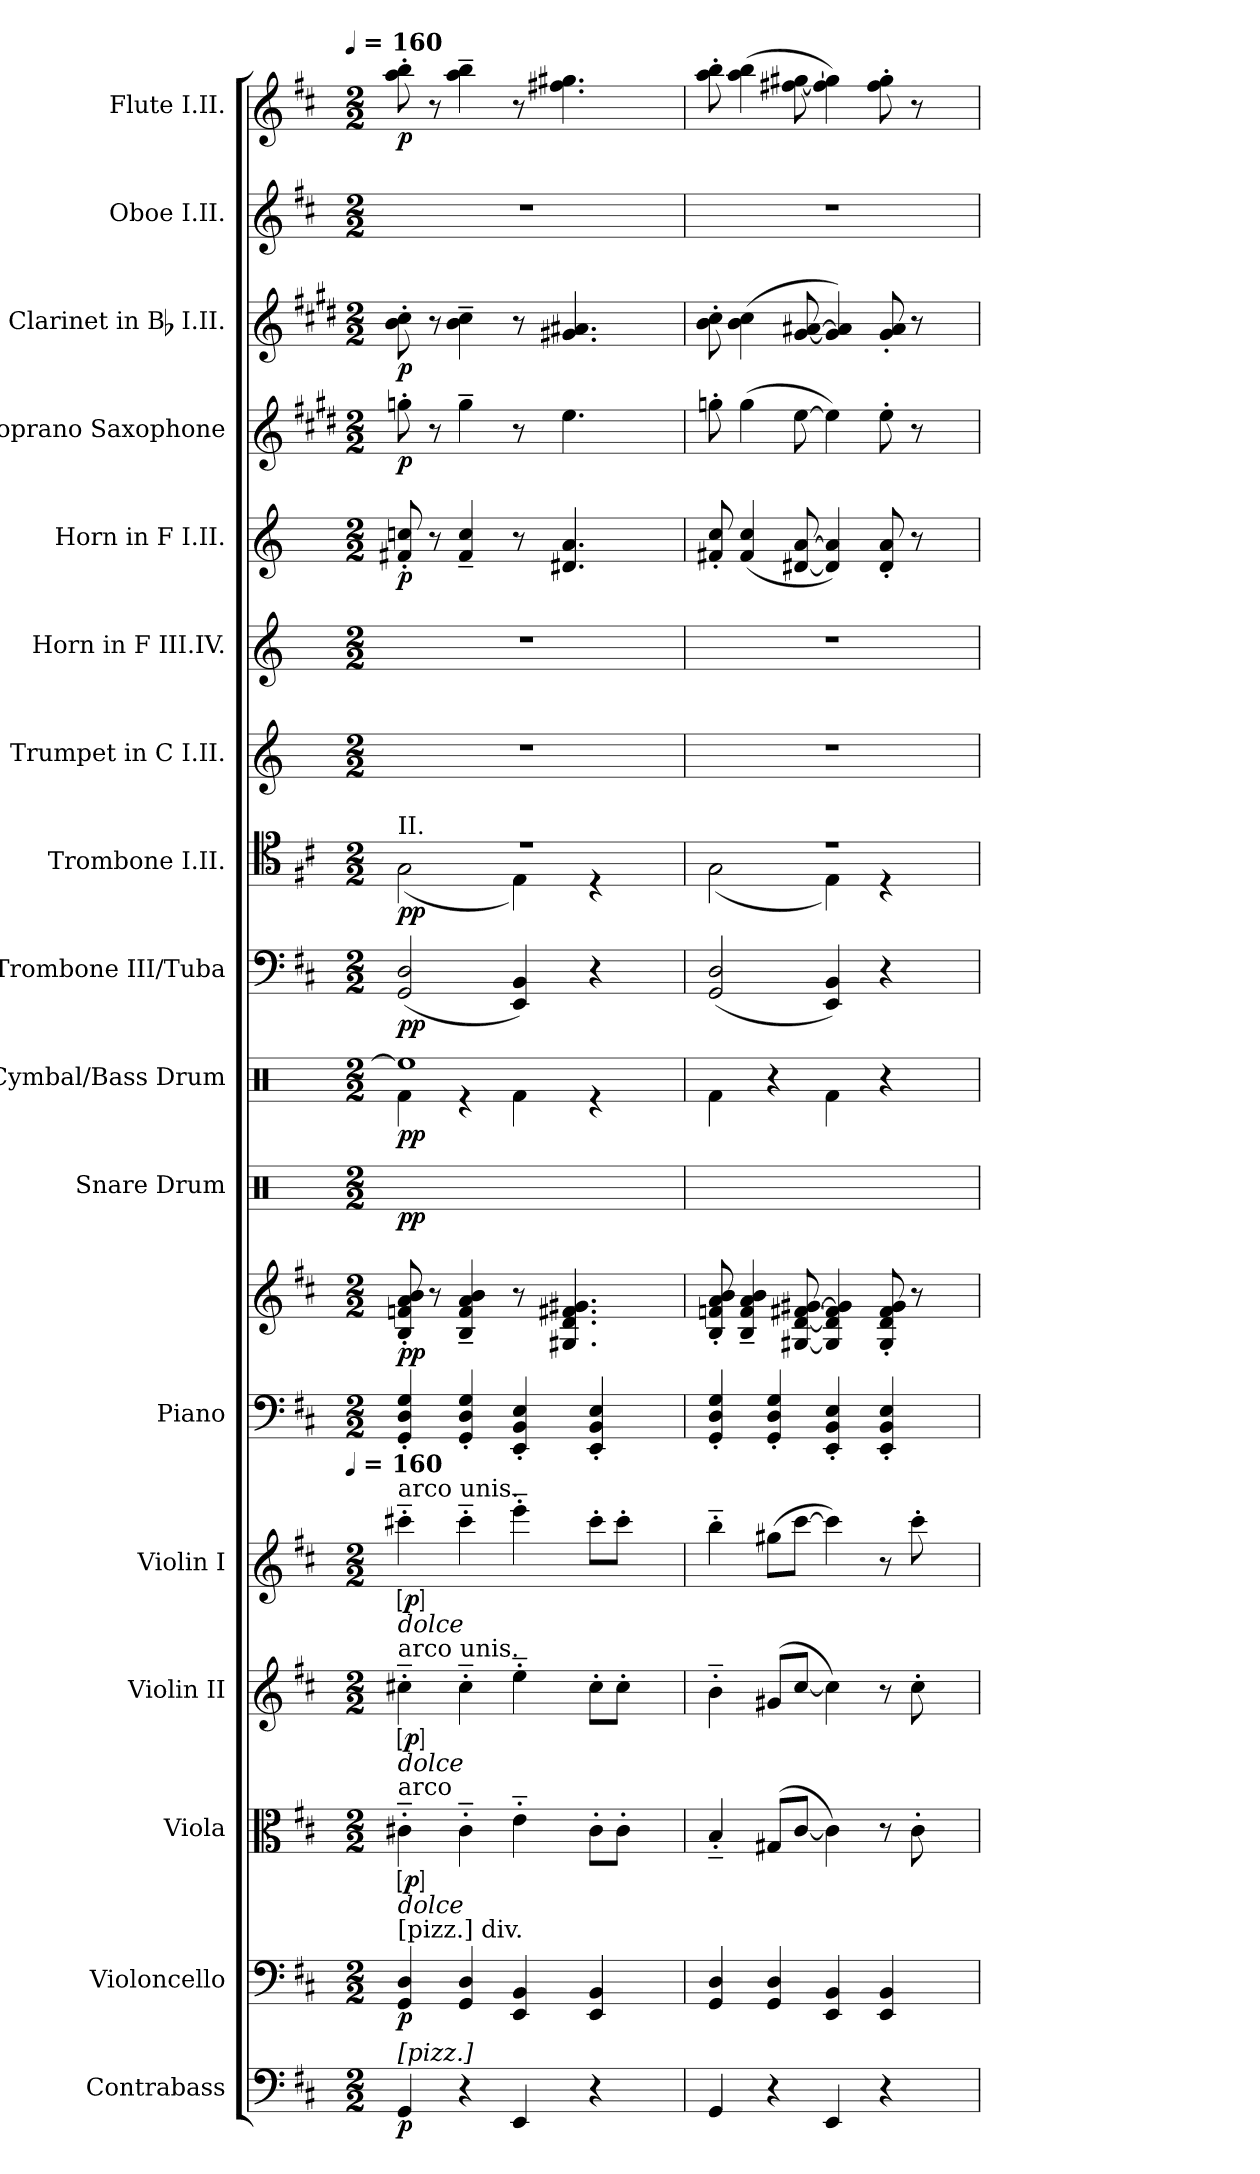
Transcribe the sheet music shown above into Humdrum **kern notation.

**kern	**dynam	**kern	**dynam	**kern	**dynam	**kern	**dynam	**kern	**dynam	**kern	**kern	**dynam	**kern	**dynam	**kern	**dynam	**kern	**dynam	**kern	**dynam	**kern	**kern	**kern	**dynam	**kern	**dynam	**kern	**dynam	**kern	**kern	**dynam
*part17	*part17	*part16	*part16	*part15	*part15	*part14	*part14	*part13	*part13	*part12	*part12	*part12	*part11	*part11	*part10	*part10	*part9	*part9	*part8	*part8	*part7	*part6	*part5	*part5	*part4	*part4	*part3	*part3	*part2	*part1	*part1
*staff18	*staff18	*staff17	*staff17	*staff16	*staff16	*staff15	*staff15	*staff14	*staff14	*staff13	*staff12	*staff12/13	*staff11	*staff11	*staff10	*staff10	*staff9	*staff9	*staff8	*staff8	*staff7	*staff6	*staff5	*staff5	*staff4	*staff4	*staff3	*staff3	*staff2	*staff1	*staff1
*I"Contrabass	*	*I"Violoncello	*	*I"Viola	*	*I"Violin II	*	*I"Violin I	*	*I"Piano	*	*	*I"Snare Drum	*	*I"Cymbal/Bass Drum	*	*I"Trombone III/Tuba	*	*I"Trombone I.II.	*	*I"Trumpet in C I.II.	*I"Horn in F III.IV.	*I"Horn in F I.II.	*	*I"Soprano Saxophone	*	*I"Clarinet in Bb I.II.	*	*I"Oboe I.II.	*I"Flute I.II.	*
*I'Cb.	*	*I'Vc.	*	*I'Vla.	*	*I'Vln. II	*	*I'Vln. I	*	*I'Pno.	*	*	*I'S.Drum	*	*I'Cymb./B.D.	*	*I'Tbn.3/Tba.	*	*I'Tbn.	*	*	*I'Hn.	*I'Hn.	*	*I'Sop. Sax.	*	*I'Cl.	*	*I'Ob.	*I'Fl.	*
*clefF4	*	*clefF4	*	*clefC3	*	*clefG2	*	*clefG2	*	*clefF4	*clefG2	*	*clefX	*	*clefX	*	*clefF4	*	*clefC4	*	*clefG2	*clefG2	*clefG2	*	*clefG2	*	*clefG2	*	*clefG2	*clefG2	*
*	*	*	*	*	*	*	*	*	*	*	*	*	*	*	*	*	*	*	*	*	*	*ITrd4c7	*ITrd4c7	*	*ITrd1c2	*	*ITrd1c2	*	*	*	*
*k[f#c#]	*	*k[f#c#]	*	*k[f#c#]	*	*k[f#c#]	*	*k[f#c#]	*	*k[f#c#]	*k[f#c#]	*	*k[]	*	*k[]	*	*k[f#c#]	*	*k[f#c#]	*	*k[]	*k[b-]	*k[b-]	*	*k[f#c#]	*	*k[f#c#]	*	*k[f#c#]	*k[f#c#]	*
*D:	*	*D:	*	*D:	*	*D:	*	*D:	*	*D:	*D:	*	*C:	*	*C:	*	*D:	*	*D:	*	*C:	*F:	*F:	*	*D:	*	*D:	*	*D:	*D:	*
!!LO:TX:omd:t=[quarter] = 160
*M2/2	*	*M2/2	*	*M2/2	*	*M2/2	*	*M2/2	*	*M2/2	*M2/2	*	*M2/2	*	*M2/2	*	*M2/2	*	*M2/2	*	*M2/2	*M2/2	*M2/2	*	*M2/2	*	*M2/2	*	*M2/2	*M2/2	*
*MM160	*	*MM160	*	*MM160	*	*MM160	*	*MM160	*	*MM160	*MM160	*	*MM160	*	*MM160	*	*MM160	*	*MM160	*	*MM160	*MM160	*MM160	*	*MM160	*	*MM160	*	*MM160	*MM160	*
=1	=1	=1	=1	=1	=1	=1	=1	=1	=1	=1	=1	=1	=1	=1	=1	=1	=1	=1	=1	=1	=1	=1	=1	=1	=1	=1	=1	=1	=1	=1	=1
!	!	!	!	!	!	!	!	!LO:TX:t=[quarter] = 160	!	!	!	!	!	!	!	!	!	!	!	!	!	!	!	!	!	!	!	!	!	!	!
.	.	.	.	.	.	.	.	.	.	.	.	.	8qR/	.	.	.	.	.	.	.	.	.	.	.	.	.	.	.	.	.	.
*	*	*	*	*	*	*	*	*	*	*	*	*	*	*	*^	*	*	*	*^	*	*	*	*	*	*	*	*	*	*	*	*
!	!	!	!	!	!	!	!	!	!	!	!	!	!	!	!	!	!	!	!	!LO:TX:a:t=II.	!	!	!	!	!	!	!	!	!	!	!	!	!
!	!	!	!	!	!	!	!	!LO:TX:b:i:t=dolce	!	!	!	!	!	!	!	!	!	!	!	!	!	!	!	!	!	!	!	!	!	!	!	!	!
!	!	!	!	!	!	!	!	!LO:TX:a:t=arco unis.	!	!	!	!	!	!	!	!	!	!	!	!	!	!	!	!	!	!	!	!	!	!	!	!	!
!	!	!	!	!	!	!LO:TX:b:i:t=dolce	!	!	!	!	!	!	!	!	!	!	!	!	!	!	!	!	!	!	!	!	!	!	!	!	!	!	!
!	!	!	!	!	!	!LO:TX:a:t=arco unis.	!	!	!	!	!	!	!	!	!	!	!	!	!	!	!	!	!	!	!	!	!	!	!	!	!	!	!
!	!	!	!	!LO:TX:b:i:t=dolce	!	!	!	!	!	!	!	!	!	!	!	!	!	!	!	!	!	!	!	!	!	!	!	!	!	!	!	!	!
!	!	!	!	!LO:TX:a:t=arco	!	!	!	!	!	!	!	!	!	!	!	!	!	!	!	!	!	!	!	!	!	!	!	!	!	!	!	!	!
!	!	!LO:TX:a:t=[pizz.] div.	!	!	!	!	!	!	!	!	!	!	!	!	!	!	!	!	!	!	!	!	!	!	!	!	!	!	!	!	!	!	!
!LO:TX:a:t=[pizz.]	!	!	!	!	!	!	!	!	!	!	!	!	!	!	!	!	!	!	!	!	!	!	!	!	!	!	!	!	!	!	!	!	!
!	!	!	!	!	!LO:DY:ed=brack	!	!LO:DY:ed=brack	!	!LO:DY:ed=brack	!	!	!	!	!	!	!	!	!	!	!	!	!	!	!	!	!	!	!	!	!	!	!	!
4GG	p	4GG 4D	p	4c#X'~	p	4cc#X'~	p	4ccc#X'~	p	4GG' 4D' 4G'	8B' 8fn' 8a' 8b'	pp	4R\	pp	1Ree\]	4Rf\	pp	(2GG 2D	pp	1r	(2G	pp	1r	1r	8Bn' 8fn'	p	8ffn'	p	8a' 8b'	p	1r	8aa' 8bb'	p
.	.	.	.	.	.	.	.	.	.	.	8r	.	.	.	.	.	.	.	.	.	.	.	.	.	8r	.	8r	.	8r	.	.	8r	.
4r	.	4GG 4D	.	4c#'~	.	4cc#'~	.	4ccc#'~	.	4GG' 4D' 4G'	4B~ 4f~ 4a~ 4b~	.	4R\	.	.	4r	.	.	.	.	.	.	.	.	4B~ 4f~	.	4ff~	.	4a~ 4b~	.	.	4aa~ 4bb~	.
.	.	.	.	.	.	.	.	.	.	.	.	.	8qR/	.	.	.	.	.	.	.	.	.	.	.	.	.	.	.	.	.	.	.	.
4EE	.	4EE 4BB	.	4e'~	.	4ee'~	.	4eee'~	.	4EE' 4BB' 4E'	8r	.	4R\	.	.	4Rf\	.	4EE 4BB)	.	.	4E)	.	.	.	8r	.	8r	.	8r	.	.	8r	.
.	.	.	.	.	.	.	.	.	.	.	4.G#X 4.d 4.f#X 4.g#X	.	.	.	.	.	.	.	.	.	.	.	.	.	4.G#X 4.d	.	4.dd	.	4.f#X 4.g#X	.	.	4.ff#X 4.gg#X	.
4r	.	4EE 4BB	.	8c#'L	.	8cc#'L	.	8ccc#'L	.	4EE' 4BB' 4E'	.	.	4R\	.	.	4r	.	4r	.	.	4r	.	.	.	.	.	.	.	.	.	.	.	.
.	.	.	.	8c#'J	.	8cc#'J	.	8ccc#'J	.	.	.	.	.	.	.	.	.	.	.	.	.	.	.	.	.	.	.	.	.	.	.	.	.
*	*	*	*	*	*	*	*	*	*	*	*	*	*	*	*v	*v	*	*	*	*	*	*	*	*	*	*	*	*	*	*	*	*	*
=2	=2	=2	=2	=2	=2	=2	=2	=2	=2	=2	=2	=2	=2	=2	=2	=2	=2	=2	=2	=2	=2	=2	=2	=2	=2	=2	=2	=2	=2	=2	=2	=2
.	.	.	.	.	.	.	.	.	.	.	.	.	8qR/	.	.	.	.	.	.	.	.	.	.	.	.	.	.	.	.	.	.	.
4GG	.	4GG 4D	.	4B'~	.	4b'~	.	4bb'~	.	4GG' 4D' 4G'	8B' 8fn' 8a' 8b'	.	4R\	.	4Rf\	.	(2GG 2D	.	1r	(2G	.	1r	1r	8Bn' 8f'	.	8ffn'	.	8a' 8b'	.	1r	8aa' 8bb'	.
.	.	.	.	.	.	.	.	.	.	.	4B~ 4f~ 4a~ 4b~	.	.	.	.	.	.	.	.	.	.	.	.	(4B 4f	.	(4ff	.	(4a 4b	.	.	(4aa 4bb	.
4r	.	4GG 4D	.	(8G#XL	.	(8g#XL	.	(8gg#XL	.	4GG' 4D' 4G'	.	.	4R\	.	4r	.	.	.	.	.	.	.	.	.	.	.	.	.	.	.	.	.
.	.	.	.	[8c#J	.	[8cc#J	.	[8ccc#J	.	.	[8G#X [8d [8f#X [8g#X	.	.	.	.	.	.	.	.	.	.	.	.	[8G#X [8d	.	[8dd	.	[8f# [8g#X	.	.	[8ff#X [8gg#X	.
.	.	.	.	.	.	.	.	.	.	.	.	.	8qR/	.	.	.	.	.	.	.	.	.	.	.	.	.	.	.	.	.	.	.
4EE	.	4EE 4BB	.	4c#])	.	4cc#])	.	4ccc#])	.	4EE' 4BB' 4E'	4G#] 4d] 4f#] 4g#]	.	4R\	.	4Rf\	.	4EE 4BB)	.	.	4E)	.	.	.	4G#] 4d])	.	4dd])	.	4f#] 4g#])	.	.	4ff#] 4gg#])	.
4r	.	4EE 4BB	.	8r	.	8r	.	8r	.	4EE' 4BB' 4E'	8G#' 8d' 8f#' 8g#'	.	4R\	.	4r	.	4r	.	.	4r	.	.	.	8G#' 8d'	.	8dd'	.	8f#' 8g#'	.	.	8ff#' 8gg#'	.
.	.	.	.	8c#'	.	8cc#'	.	8ccc#'	.	.	8r	.	.	.	.	.	.	.	.	.	.	.	.	8r	.	8r	.	8r	.	.	8r	.
*	*	*	*	*	*	*	*	*	*	*	*	*	*	*	*	*	*	*	*v	*v	*	*	*	*	*	*	*	*	*	*	*	*
=	=	=	=	=	=	=	=	=	=	=	=	=	=	=	=	=	=	=	=	=	=	=	=	=	=	=	=	=	=	=	=
*-	*-	*-	*-	*-	*-	*-	*-	*-	*-	*-	*-	*-	*-	*-	*-	*-	*-	*-	*-	*-	*-	*-	*-	*-	*-	*-	*-	*-	*-	*-	*-
